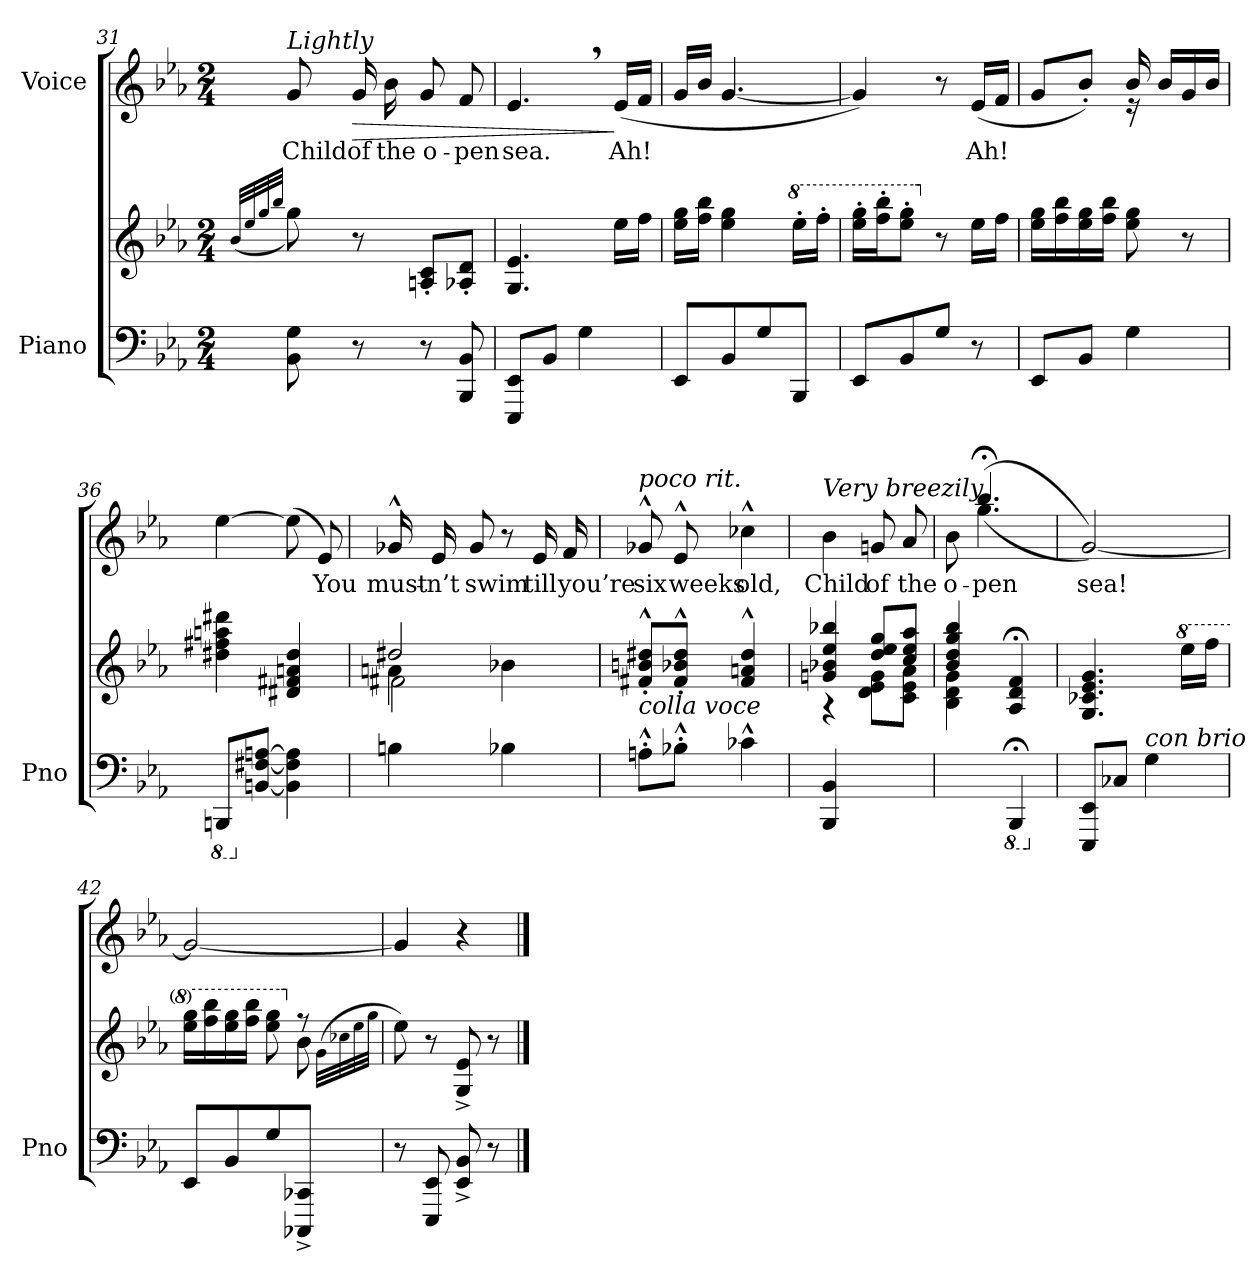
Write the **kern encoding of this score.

**kern	**kern	**dynam	**kern	**text	**dynam
*part2	*part2	*part2	*part1	*part1	*part1
*staff3	*staff2	*staff2/3	*staff1	*staff1	*staff1
*I"Piano	*	*	*I"Voice	*	*
*I'Pno	*	*	*	*	*
*clefF4	*clefG2	*	*clefG2	*	*
*k[b-e-a-]	*k[b-e-a-]	*	*k[b-e-a-]	*	*
*M2/4	*M2/4	*	*M2/4	*	*
=31	=31	=31	=31	=31	=31
.	(>32qb-/LLL	.	.	.	.
.	32qee-/	.	.	.	.
.	32qgg/	.	.	.	.
.	32qbb-/JJJ	.	.	.	.
!	!	!	!LO:TX:i:t=Lightly	!	!
8BB-\ 8G\	8gg\)	.	8g/	Child	.
!	!	!	!	!	!LO:HP:b
8r	8r	.	16g/	of	>
.	.	.	16b-\	the	.
8r	8An/' 8c/'L	.	8g/	o-	.
8BBB-/ 8BB-/	8A-X/' 8d/'J	.	8f/	-pen	.
=32	=32	=32	=32	=32	=32
8EEE-/ 8EE-/L	4.G/ 4.e-/	.	4.e-,/	sea.	.
8BB-/J	.	.	.	.	.
4G\	.	.	.	.	.
.	16ee-\LL	.	(16e-/LL	Ah!	]
.	16ff\JJ	.	16f/JJ	.	.
=33	=33	=33	=33	=33	=33
8EE-/L	16ee-\ 16gg\LL	.	16g/LL	.	.
.	16ff\ 16bb-\JJ	.	16b-/JJ	.	.
8BB-/	4ee-\ 4gg\	.	[4.g/	.	.
8G/	.	.	.	.	.
*	*8va	*	*	*	*
8BBB-/J	16eee-'\LL	.	.	.	.
.	16fff'\JJ	.	.	.	.
=34	=34	=34	=34	=34	=34
8EE-/L	16eee-\' 16ggg\'LL	.	4g/])	.	.
.	16fff\' 16bbb-\'J	.	.	.	.
8BB-/	8eee-\' 8ggg\'J	.	.	.	.
*	*X8va	*	*	*	*
8G/J	8r	.	8r	.	.
8r	16ee-\LL	.	(16e-/LL	Ah!	.
.	16ff\JJ	.	16f/JJ	.	.
=35	=35	=35	=35	=35	=35
*	*	*	*^	*	*
8EE-/L	16ee-\ 16gg\LL	.	8g/L	4ryy	.	.
.	16ff\ 16bb-\	.	.	.	.	.
8BB-/J	16ee-\ 16gg\	.	8b-'/J)	.	.	.
.	16ff\ 16bb-\JJ	.	.	.	.	.
4G\	8ee-\ 8gg\	.	16b-/	16r	.	.
.	.	.	16b-/LL	16ryy	.	.
.	8r	.	16g/	8ryy	.	.
.	.	.	16b-/JJ	.	.	.
*	*	*	*v	*v	*	*
=36	=36	=36	=36	=36	=36
*8ba	*	*	*	*	*
8BBBBn/L	4dd#X\ 4ff#X\ 4aan\ 4ddd#X\	.	[4ee-\	.	.
*X8ba	*	*	*	*	*
[8BBn/ [8F#X/ [8An/J	.	.	.	.	.
4BB\] 4F#\] 4A\]	4d#X/ 4f#X/ 4an/ 4dd#/	.	(8ee-\]	.	.
.	.	.	8e-/)	You	.
=37	=37	=37	=37	=37	=37
*	*^	*	*	*	*
*	*	*^	*	*	*	*
4Bn\	2dd#X/	4an\	2f#X\	.	16g-X^^/	must-	.
.	.	.	.	.	16e-/	-n’t	.
.	.	.	.	.	8g-/	swim	.
4B-X\	.	4b-X\	.	.	8r	.	.
.	.	.	.	.	16e-/	till	.
.	.	.	.	.	16f/	you’re	.
*	*v	*v	*v	*	*	*	*
=38	=38	=38	=38	=38	=38
!	!	!	!LO:TX:i:t=poco rit.	!	!
!LO:TX:i:t=colla voce	!	!	!	!	!
8An'^^\L	8f#X/'^^ 8bn/'^^ 8dd#X/'^^L	.	8g-X^^/	six	.
8B-X'^^\J	8f#/'^^ 8b-X/'^^ 8dd#/'^^J	.	8e-^^/	weeks	.
4c-X^^\	4f#/^^ 4an/^^ 4dd#/^^	.	4cc-X^^\	old,	.
=39	=39	=39	=39	=39	=39
*	*^	*	*	*	*
*	*	*^	*	*	*	*
!	!	!	!	!	!LO:TX:i:t=Very breezily	!	!
!	!	!	!	!LO:DY:b	!	!	!
!	!	!	!	!LO:DY:n=1:b	!	!	!LO:DY:a
!	!	!	!	!	!	!	!LO:DY:n=1:a
4BBB-/ 4BB-/	4gn/ 4b-X/ 4ee-/ 4bb-X/	4r	4ryy	f other-dynamics	4b-\	Child	f other-dynamics
4ryy	8dd/ 8ee-/ 8gg/L	4ryy	8d\ 8e-\ 8g\L	.	8gn/	of	.
.	8cc/ 8ee-/ 8aa-/J	.	8c\ 8e-\ 8a-\J	.	8a-/	the	.
*	*	*v	*v	*	*	*	*
=40	=40	=40	=40	=40	=40	=40
*	*	*	*	*^	*	*
4ryy	4b-/ 4dd/ 4gg/ 4bb-/	4B-\ 4d\ 4g\	.	8b-\	8ryy	o-	.
.	.	.	.	(4.gg;<\	(4.bb-/	-pen	.
*8ba	*	*	*	*	*	*	*
4BBBB-;</	4A-/;< 4d/;< 4f/;<	4ryy	.	.	.	.	.
*	*v	*v	*	*	*	*	*
*	*	*	*v	*v	*	*
=41	=41	=41	=41	=41	=41
*X8ba	*	*	*	*	*
8EEE-/ 8EE-/L	4.G/ 4.c-X/ 4.e-/ 4.g/	.	[2g/))	sea!	.
8C-X/J	.	.	.	.	.
!LO:TX:i:t=con brio	!	!	!	!	!
4G\	.	.	.	.	.
*	*8va	*	*	*	*
.	16eee-\LL	.	.	.	.
.	16fff\JJ	.	.	.	.
=42	=42	=42	=42	=42	=42
*	*^	*	*	*	*
8EE-/L	16eee-\ 16ggg\LL	4ryy	.	2g/_	.	.
.	16fff\ 16bbb-\	.	.	.	.	.
8BB-/	16eee-\ 16ggg\	.	.	.	.	.
.	16fff\ 16bbb-\JJ	.	.	.	.	.
8G/	8eee-\ 8ggg\	8ryy	.	.	.	.
*	*X8va	*	*	*	*	*
8CCC-X/^ 8CC-X/^J	8r	8b-\	.	.	.	.
.	.	(>32qg\LLL	.	.	.	.
.	.	32qcc-X\	.	.	.	.
.	.	32qee-\	.	.	.	.
.	.	32qgg\JJJ	.	.	.	.
*	*v	*v	*	*	*	*
=43	=43	=43	=43	=43	=43
8r	8ee-\)	.	4g/]	.	.
8EEE-/ 8EE-/	8r	.	.	.	.
8EE-/^ 8BB-/^	8G/^ 8e-/^	.	4r	.	.
8r	8r	.	.	.	.
==	==	==	==	==	==
*-	*-	*-	*-	*-	*-
